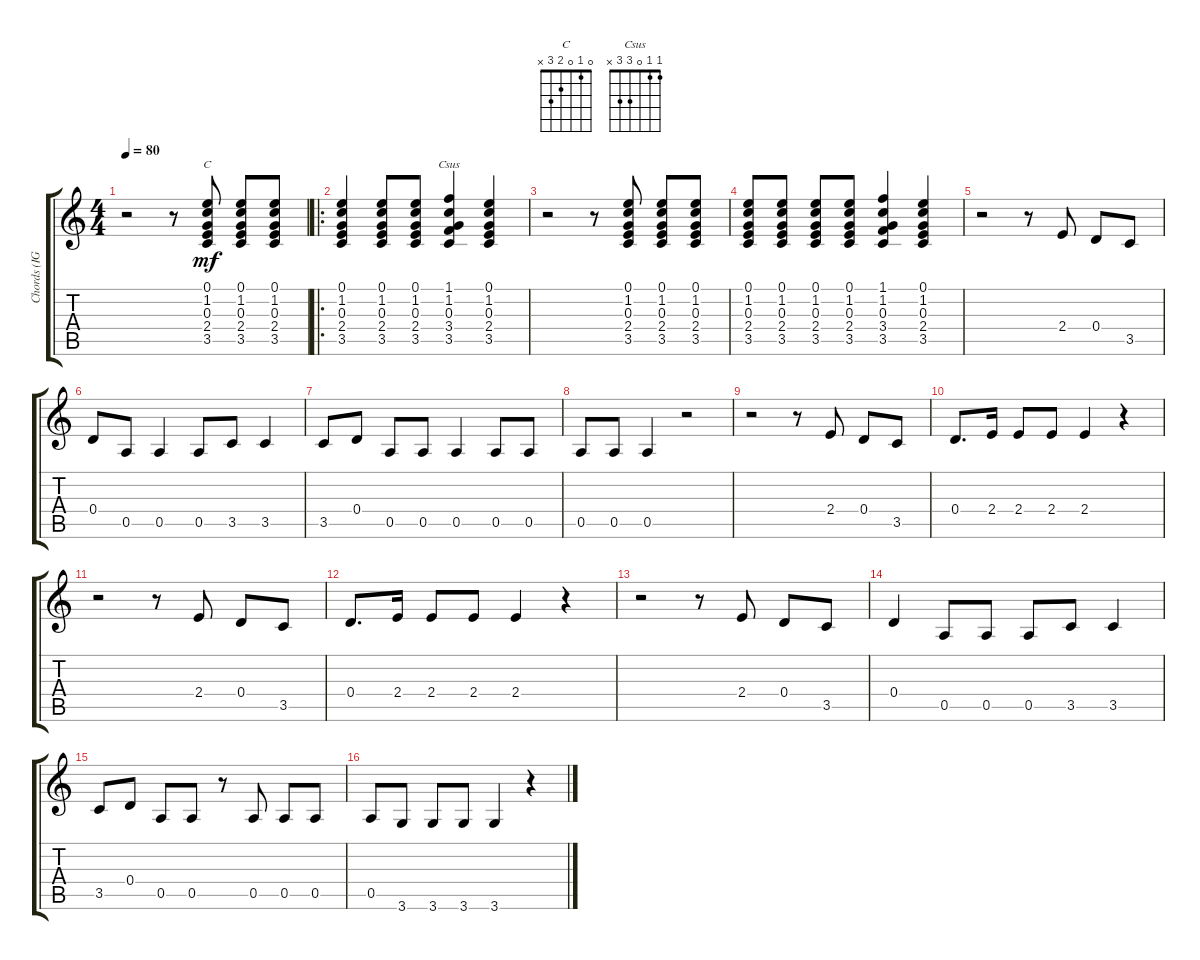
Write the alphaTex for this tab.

\track ("Chords (IGNORE) TBA" "Chords (IG") {mute instrument electricguitarclean}
\staff {score tabs}
\tuning (E4 B3 G3 D3 A2 E2) {hide}
\chord ("C" 0 1 0 2 3 x)
\chord ("Csus" 1 1 0 3 3 x)
\ts (4 4)
\tempo 80
\clef g2
\ks c
r.2{dy mf instrument electricguitarclean} r.8 (0.1 1.2 0.3 2.4 3.5).8{ch "C"} (0.1 1.2 0.3 2.4 3.5).8 (0.1 1.2 0.3 2.4 3.5).8 |
\ro
(0.1 1.2 0.3 2.4 3.5).4 (0.1 1.2 0.3 2.4 3.5).8 (0.1 1.2 0.3 2.4 3.5).8 (1.1 1.2 0.3 3.4 3.5).4{ch "Csus"} (0.1 1.2 0.3 2.4 3.5).4 |
r.2 r.8 (0.1 1.2 0.3 2.4 3.5).8 (0.1 1.2 0.3 2.4 3.5).8 (0.1 1.2 0.3 2.4 3.5).8 |
(0.1 1.2 0.3 2.4 3.5).8 (0.1 1.2 0.3 2.4 3.5).8 (0.1 1.2 0.3 2.4 3.5).8 (0.1 1.2 0.3 2.4 3.5).8 (1.1 1.2 0.3 3.4 3.5).4 (0.1 1.2 0.3 2.4 3.5).4 |
r.2 r.8 2.4.8 0.4.8 3.5.8 |
0.4.8 0.5.8 0.5.4 0.5.8 3.5.8 3.5.4 |
3.5.8 0.4.8 0.5.8 0.5.8 0.5.4 0.5.8 0.5.8 |
0.5.8 0.5.8 0.5.4 r.2 |
r.2 r.8 2.4.8 0.4.8 3.5.8 |
0.4.8{d} 2.4.16 2.4.8 2.4.8 2.4.4 r.4 |
r.2 r.8 2.4.8 0.4.8 3.5.8 |
0.4.8{d} 2.4.16 2.4.8 2.4.8 2.4.4 r.4 |
r.2 r.8 2.4.8 0.4.8 3.5.8 |
0.4.4 0.5.8 0.5.8 0.5.8 3.5.8 3.5.4 |
3.5.8 0.4.8 0.5.8 0.5.8 r.8 0.5.8 0.5.8 0.5.8 |
0.5.8 3.6.8 3.6.8 3.6.8 3.6.4 r.4
